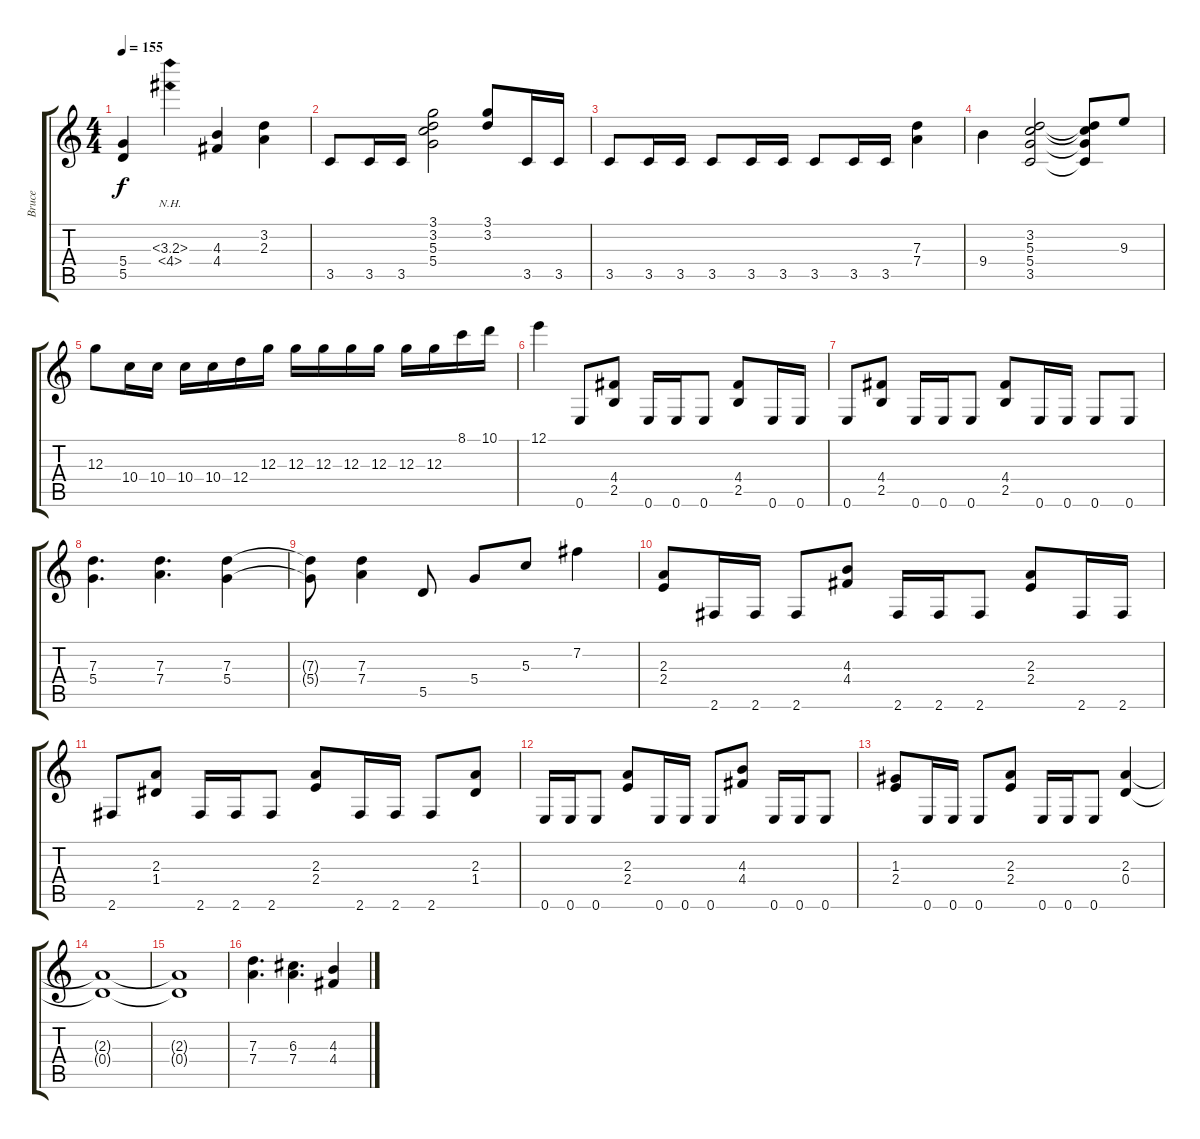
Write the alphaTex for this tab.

\track ("Bruce" "Bruce") {instrument acousticguitarsteel}
\staff {score tabs}
\tuning (E4 B3 G3 D3 A2 E2) {hide}
\ts (4 4)
\tempo 155
\clef g2
\ks c
(5.4 5.5).4{dy f} (3.3{nh} 4.4{nh}).4 (4.3 4.4).4 (3.2 2.3).4 |
3.5.8 3.5.16 3.5.16 (3.1 3.2 5.3 5.4).2 (3.1 3.2).8 3.5.16 3.5.16 |
3.5.8 3.5.16 3.5.16 3.5.8 3.5.16 3.5.16 3.5.8 3.5.16 3.5.16 (7.3 7.4).4 |
9.4.4 (3.2 5.3 5.4 3.5).2 (3.2{t} 5.3{t} 5.4{t} 3.5{t}).8 9.3.8 |
12.3.8 10.4.16 10.4.16 10.4.16 10.4.16 12.4.16 12.3.16 12.3.16 12.3.16 12.3.16 12.3.16 12.3.16 12.3.16 8.1.16 10.1.16 |
12.1.4 0.6.8 (4.4 2.5).8 0.6.16 0.6.16 0.6.8 (4.4 2.5).8 0.6.16 0.6.16 |
0.6.8 (4.4 2.5).8 0.6.16 0.6.16 0.6.8 (4.4 2.5).8 0.6.16 0.6.16 0.6.8 0.6.8 |
(7.3 5.4).4{d} (7.3 7.4).4{d} (7.3 5.4).4 |
(7.3{t} 5.4{t}).8 (7.3 7.4).4 5.5.8 5.4.8 5.3.8 7.2.4 |
(2.3 2.4).8 2.6.16 2.6.16 2.6.8 (4.3 4.4).8 2.6.16 2.6.16 2.6.8 (2.3 2.4).8 2.6.16 2.6.16 |
2.6.8 (2.3 1.4).8 2.6.16 2.6.16 2.6.8 (2.3 2.4).8 2.6.16 2.6.16 2.6.8 (2.3 1.4).8 |
0.6.16 0.6.16 0.6.8 (2.3 2.4).8 0.6.16 0.6.16 0.6.8 (4.3 4.4).8 0.6.16 0.6.16 0.6.8 |
(1.3 2.4).8 0.6.16 0.6.16 0.6.8 (2.3 2.4).8 0.6.16 0.6.16 0.6.8 (2.3 0.4).4 |
(2.3{t} 0.4{t}).1 |
(2.3{t} 0.4{t}).1 |
(7.3 7.4).4{d} (6.3 7.4).4{d} (4.3 4.4).4
